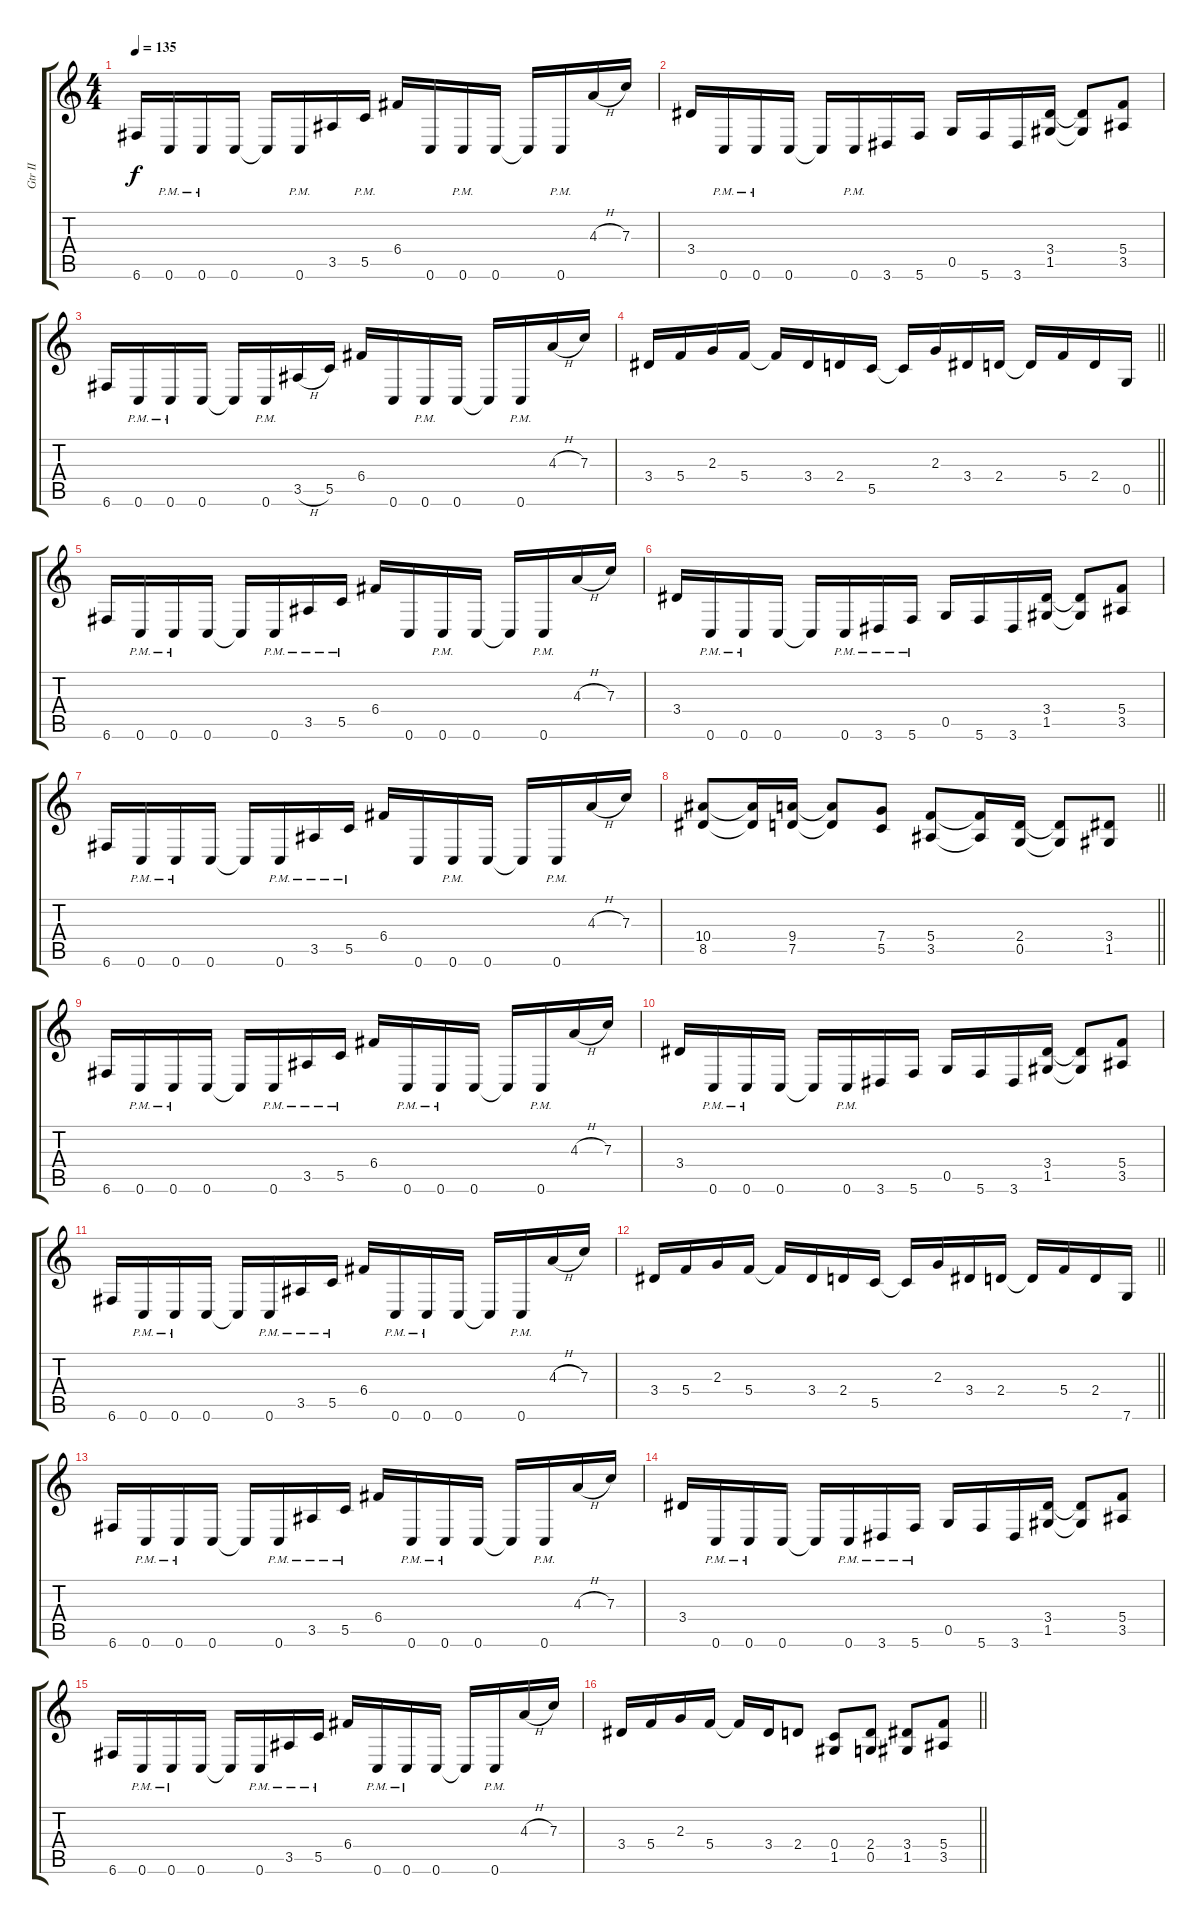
\track ("Gtr II" "Gtr II") {instrument overdrivenguitar}
\staff {score tabs}
\tuning (D4 A3 F3 C3 G2 C2) {hide}
\ts (4 4)
\tempo 135
\clef g2
\ks c
6.6.16{dy f} 0.6{pm}.16 0.6{pm}.16 0.6.16 0.6{t}.16 0.6{pm}.16 3.5.16 5.5{pm}.16 6.4.16 0.6.16 0.6{pm}.16 0.6.16 0.6{t}.16 0.6{pm}.16 4.3{h}.16 7.3.16 |
3.4.16 0.6{pm}.16 0.6{pm}.16 0.6.16 0.6{t}.16 0.6{pm}.16 3.6.16 5.6.16 0.5.16 5.6.16 3.6.16 (3.4 1.5).16 (3.4{t} 1.5{t}).8 (5.4 3.5).8 |
6.6.16 0.6{pm}.16 0.6{pm}.16 0.6.16 0.6{t}.16 0.6{pm}.16 3.5{h}.16 5.5.16 6.4.16 0.6.16 0.6{pm}.16 0.6.16 0.6{t}.16 0.6{pm}.16 4.3{h}.16 7.3.16 |
\barLineRight lightlight
3.4.16 5.4.16 2.3.16 5.4.16 5.4{t}.16 3.4.16 2.4.16 5.5.16 5.5{t}.16 2.3.16 3.4.16 2.4.16 2.4{t}.16 5.4.16 2.4.16 0.5.16 |
6.6.16 0.6{pm}.16 0.6{pm}.16 0.6.16 0.6{t}.16 0.6{pm}.16 3.5{pm}.16 5.5{pm}.16 6.4.16 0.6.16 0.6{pm}.16 0.6.16 0.6{t}.16 0.6{pm}.16 4.3{h}.16 7.3.16 |
3.4.16 0.6{pm}.16 0.6{pm}.16 0.6.16 0.6{t}.16 0.6{pm}.16 3.6{pm}.16 5.6{pm}.16 0.5.16 5.6.16 3.6.16 (3.4 1.5).16 (3.4{t} 1.5{t}).8 (5.4 3.5).8 |
6.6.16 0.6{pm}.16 0.6{pm}.16 0.6.16 0.6{t}.16 0.6{pm}.16 3.5{pm}.16 5.5{pm}.16 6.4.16 0.6.16 0.6{pm}.16 0.6.16 0.6{t}.16 0.6{pm}.16 4.3{h}.16 7.3.16 |
\barLineRight lightlight
(10.4 8.5).8 (10.4{t} 8.5{t}).16 (9.4 7.5).16 (9.4{t} 7.5{t}).8 (7.4 5.5).8 (5.4 3.5).8 (5.4{t} 3.5{t}).16 (2.4 0.5).16 (2.4{t} 0.5{t}).8 (3.4 1.5).8 |
6.6.16 0.6{pm}.16 0.6{pm}.16 0.6.16 0.6{t}.16 0.6{pm}.16 3.5{pm}.16 5.5{pm}.16 6.4.16 0.6{pm}.16 0.6{pm}.16 0.6.16 0.6{t}.16 0.6{pm}.16 4.3{h}.16 7.3.16 |
3.4.16 0.6{pm}.16 0.6{pm}.16 0.6.16 0.6{t}.16 0.6{pm}.16 3.6.16 5.6.16 0.5.16 5.6.16 3.6.16 (3.4 1.5).16 (3.4{t} 1.5{t}).8 (5.4 3.5).8 |
6.6.16 0.6{pm}.16 0.6{pm}.16 0.6.16 0.6{t}.16 0.6{pm}.16 3.5{pm}.16 5.5{pm}.16 6.4.16 0.6{pm}.16 0.6{pm}.16 0.6.16 0.6{t}.16 0.6{pm}.16 4.3{h}.16 7.3.16 |
\barLineRight lightlight
3.4.16 5.4.16 2.3.16 5.4.16 5.4{t}.16 3.4.16 2.4.16 5.5.16 5.5{t}.16 2.3.16 3.4.16 2.4.16 2.4{t}.16 5.4.16 2.4.16 7.6.16 |
6.6.16 0.6{pm}.16 0.6{pm}.16 0.6.16 0.6{t}.16 0.6{pm}.16 3.5{pm}.16 5.5{pm}.16 6.4.16 0.6{pm}.16 0.6{pm}.16 0.6.16 0.6{t}.16 0.6{pm}.16 4.3{h}.16 7.3.16 |
3.4.16 0.6{pm}.16 0.6{pm}.16 0.6.16 0.6{t}.16 0.6{pm}.16 3.6{pm}.16 5.6{pm}.16 0.5.16 5.6.16 3.6.16 (3.4 1.5).16 (3.4{t} 1.5{t}).8 (5.4 3.5).8 |
6.6.16 0.6{pm}.16 0.6{pm}.16 0.6.16 0.6{t}.16 0.6{pm}.16 3.5{pm}.16 5.5{pm}.16 6.4.16 0.6{pm}.16 0.6{pm}.16 0.6.16 0.6{t}.16 0.6{pm}.16 4.3{h}.16 7.3.16 |
\barLineRight lightlight
3.4.16 5.4.16 2.3.16 5.4.16 5.4{t}.16 3.4.16 2.4.8 (0.4 1.5).8 (2.4 0.5).8 (3.4 1.5).8 (5.4 3.5).8
